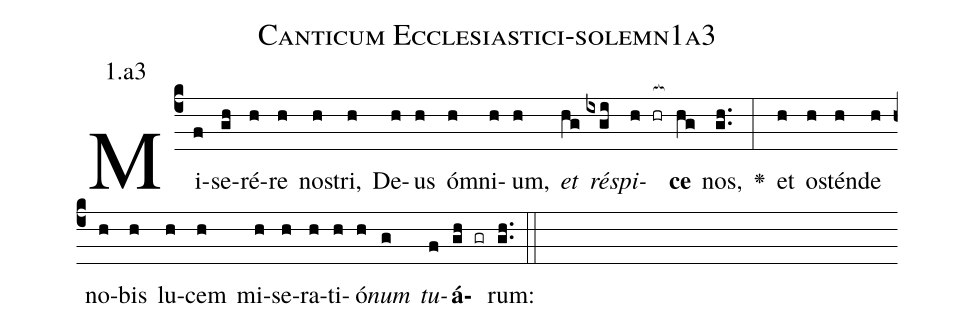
name: Canticum Ecclesiastici-solemn1a3;
annotation: 1.a3;
%%
(c4)Mi(f)se(gh)ré(h)re(h) no(h)stri,(h) De(h)us(h) óm(h)ni(h)um,(h) <i>et</i>(hg) <i>ré</i>(ixgi)<i>spi</i>(h hr[ocb:1{])<b>ce</b>(hg[ocb:0}]) nos,(gh..) <v>\greheightstar</v>(:) et(h) o(h)stén(h)de(h) no(h)bis(h) lu(h)cem(h) mi(h)se(h)ra(h)ti(h)ó(h)<i>num</i>(g) <i>tu</i>(f)<b>á</b>(gh gr)rum:(gh..) (::)


%E(h) u(h) o(g) u(f) a(gh) e.(gh..) (::)
